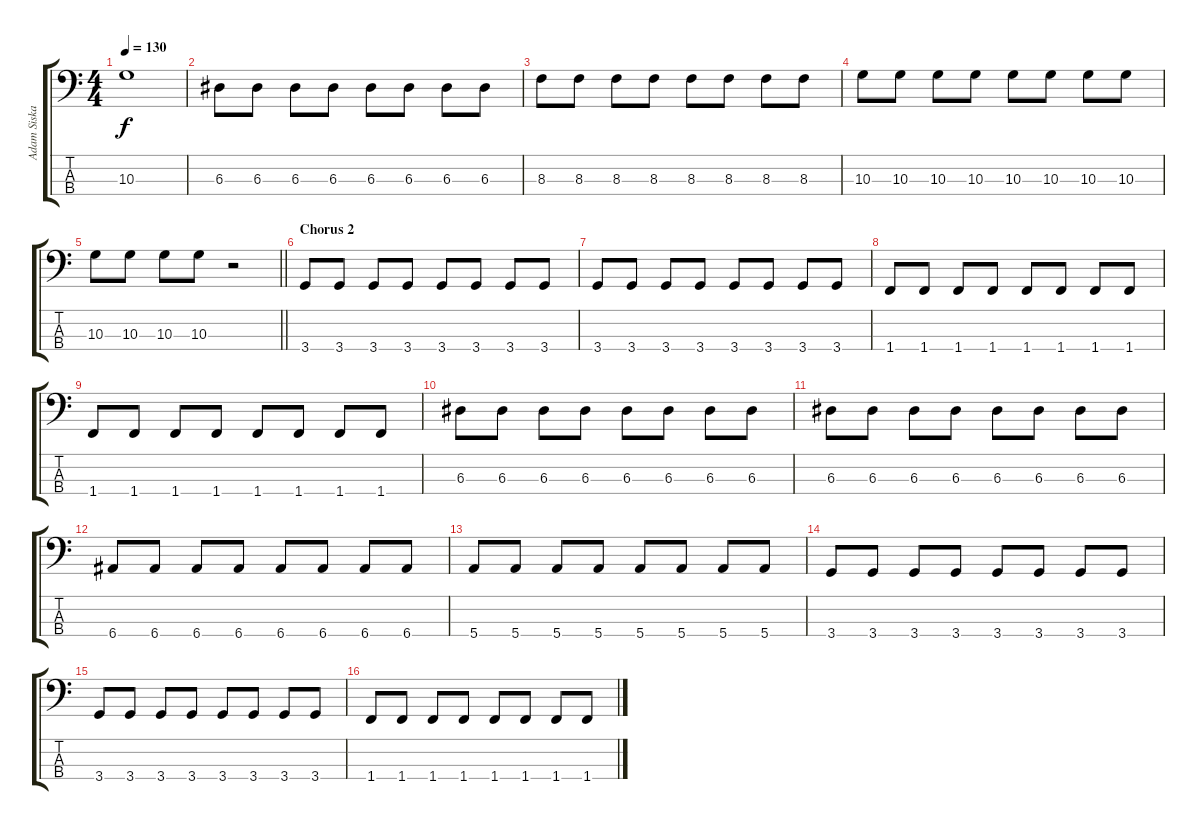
\track ("Adam Siska (Bass)" "Adam Siska") {instrument electricbassfinger}
\staff {score tabs}
\tuning (G2 D2 A1 E1) {hide}
\ts (4 4)
\tempo 130
\clef f4
\ks c
10.3{t}.1{dy f} |
6.3.8 6.3.8 6.3.8 6.3.8 6.3.8 6.3.8 6.3.8 6.3.8 |
8.3.8 8.3.8 8.3.8 8.3.8 8.3.8 8.3.8 8.3.8 8.3.8 |
10.3.8 10.3.8 10.3.8 10.3.8 10.3.8 10.3.8 10.3.8 10.3.8 |
\barLineRight lightlight
10.3.8 10.3.8 10.3.8 10.3.8 r.2 |
\section ("" "Chorus 2")
3.4.8 3.4.8 3.4.8 3.4.8 3.4.8 3.4.8 3.4.8 3.4.8 |
3.4.8 3.4.8 3.4.8 3.4.8 3.4.8 3.4.8 3.4.8 3.4.8 |
1.4.8 1.4.8 1.4.8 1.4.8 1.4.8 1.4.8 1.4.8 1.4.8 |
1.4.8 1.4.8 1.4.8 1.4.8 1.4.8 1.4.8 1.4.8 1.4.8 |
6.3.8 6.3.8 6.3.8 6.3.8 6.3.8 6.3.8 6.3.8 6.3.8 |
6.3.8 6.3.8 6.3.8 6.3.8 6.3.8 6.3.8 6.3.8 6.3.8 |
6.4.8 6.4.8 6.4.8 6.4.8 6.4.8 6.4.8 6.4.8 6.4.8 |
5.4.8 5.4.8 5.4.8 5.4.8 5.4.8 5.4.8 5.4.8 5.4.8 |
3.4.8 3.4.8 3.4.8 3.4.8 3.4.8 3.4.8 3.4.8 3.4.8 |
3.4.8 3.4.8 3.4.8 3.4.8 3.4.8 3.4.8 3.4.8 3.4.8 |
1.4.8 1.4.8 1.4.8 1.4.8 1.4.8 1.4.8 1.4.8 1.4.8
